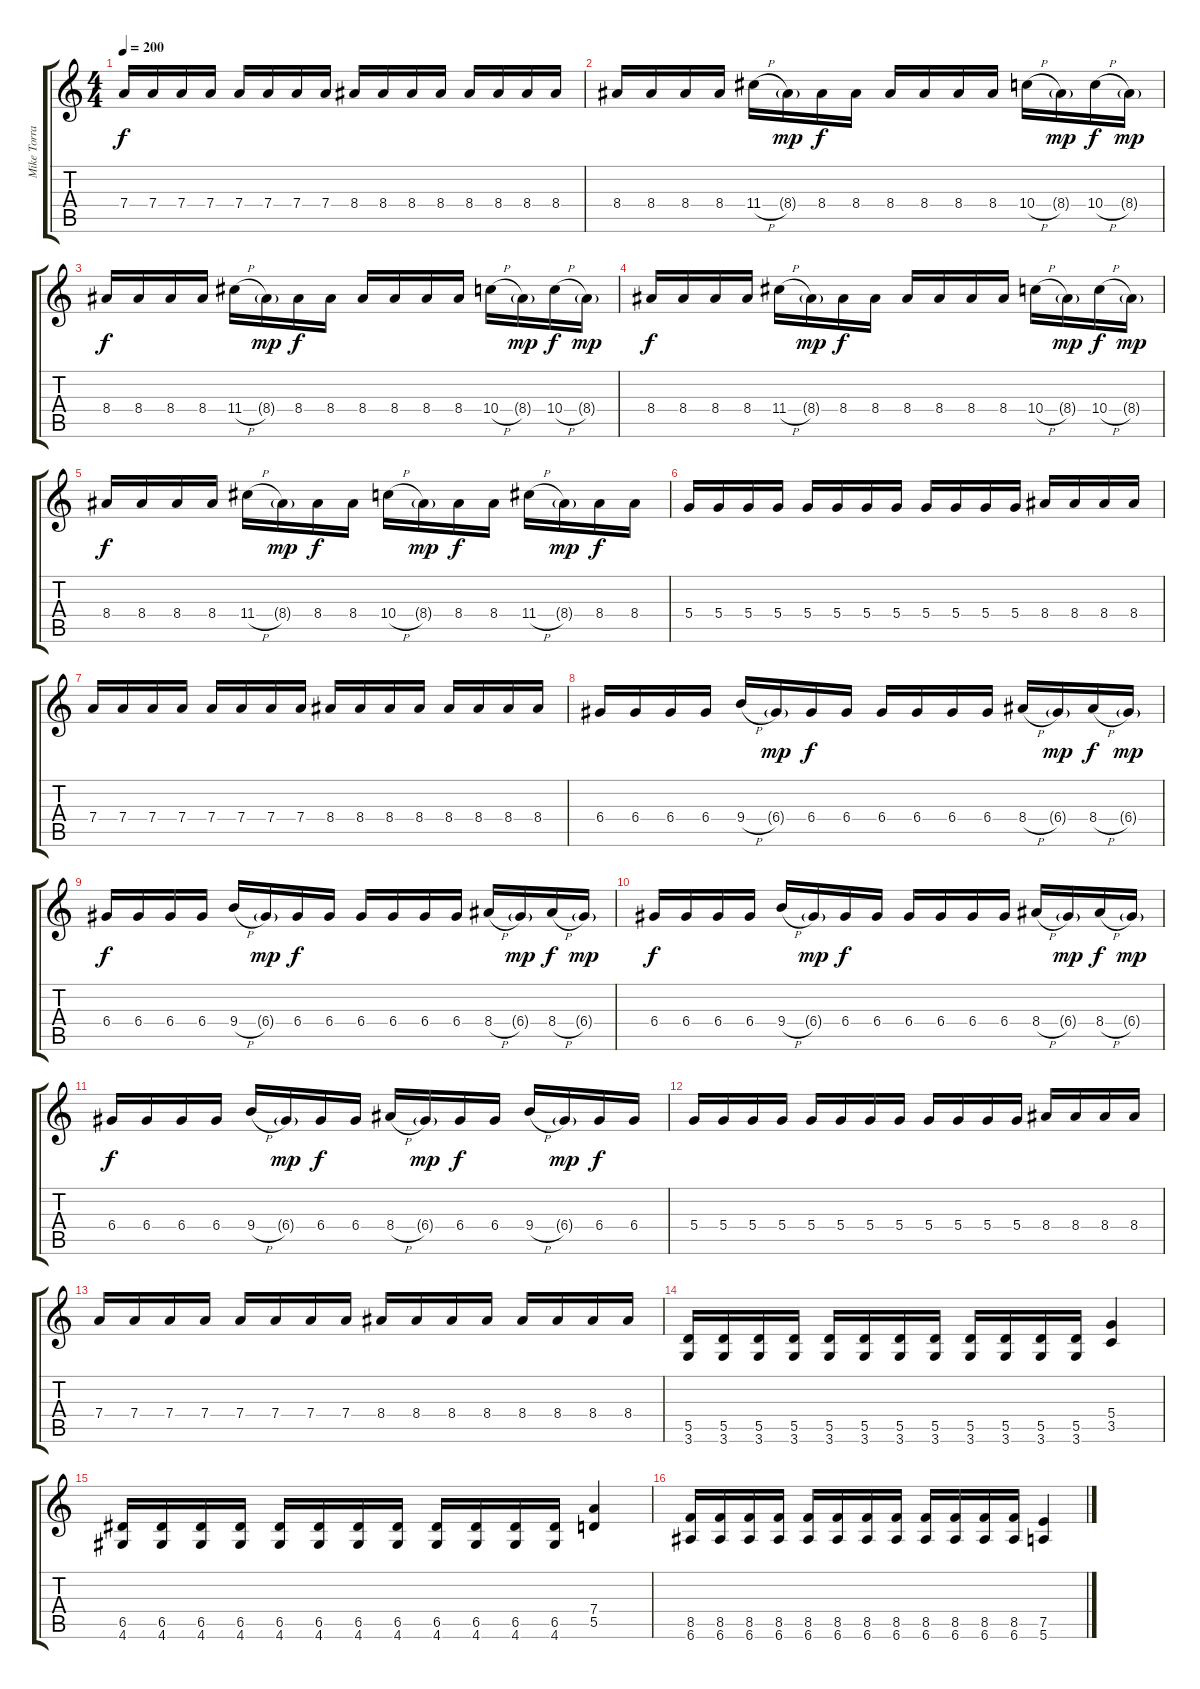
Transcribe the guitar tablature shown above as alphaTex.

\track ("Mike Torrao" "Mike Torra") {instrument distortionguitar}
\staff {score tabs}
\tuning (E4 B3 G3 D3 A2 E2) {hide}
\ts (4 4)
\tempo 200
\clef g2
\ks c
7.4.16{dy f} 7.4.16 7.4.16 7.4.16 7.4.16 7.4.16 7.4.16 7.4.16 8.4.16 8.4.16 8.4.16 8.4.16 8.4.16 8.4.16 8.4.16 8.4.16 |
8.4.16 8.4.16 8.4.16 8.4.16 11.4{h}.16 8.4{g}.16{dy mp} 8.4.16{dy f} 8.4.16 8.4.16 8.4.16 8.4.16 8.4.16 10.4{h}.16 8.4{g}.16{dy mp} 10.4{h}.16{dy f} 8.4{g}.16{dy mp} |
8.4.16{dy f} 8.4.16 8.4.16 8.4.16 11.4{h}.16 8.4{g}.16{dy mp} 8.4.16{dy f} 8.4.16 8.4.16 8.4.16 8.4.16 8.4.16 10.4{h}.16 8.4{g}.16{dy mp} 10.4{h}.16{dy f} 8.4{g}.16{dy mp} |
8.4.16{dy f} 8.4.16 8.4.16 8.4.16 11.4{h}.16 8.4{g}.16{dy mp} 8.4.16{dy f} 8.4.16 8.4.16 8.4.16 8.4.16 8.4.16 10.4{h}.16 8.4{g}.16{dy mp} 10.4{h}.16{dy f} 8.4{g}.16{dy mp} |
8.4.16{dy f} 8.4.16 8.4.16 8.4.16 11.4{h}.16 8.4{g}.16{dy mp} 8.4.16{dy f} 8.4.16 10.4{h}.16 8.4{g}.16{dy mp} 8.4.16{dy f} 8.4.16 11.4{h}.16 8.4{g}.16{dy mp} 8.4.16{dy f} 8.4.16 |
5.4.16 5.4.16 5.4.16 5.4.16 5.4.16 5.4.16 5.4.16 5.4.16 5.4.16 5.4.16 5.4.16 5.4.16 8.4.16 8.4.16 8.4.16 8.4.16 |
7.4.16 7.4.16 7.4.16 7.4.16 7.4.16 7.4.16 7.4.16 7.4.16 8.4.16 8.4.16 8.4.16 8.4.16 8.4.16 8.4.16 8.4.16 8.4.16 |
6.4.16 6.4.16 6.4.16 6.4.16 9.4{h}.16 6.4{g}.16{dy mp} 6.4.16{dy f} 6.4.16 6.4.16 6.4.16 6.4.16 6.4.16 8.4{h}.16 6.4{g}.16{dy mp} 8.4{h}.16{dy f} 6.4{g}.16{dy mp} |
6.4.16{dy f} 6.4.16 6.4.16 6.4.16 9.4{h}.16 6.4{g}.16{dy mp} 6.4.16{dy f} 6.4.16 6.4.16 6.4.16 6.4.16 6.4.16 8.4{h}.16 6.4{g}.16{dy mp} 8.4{h}.16{dy f} 6.4{g}.16{dy mp} |
6.4.16{dy f} 6.4.16 6.4.16 6.4.16 9.4{h}.16 6.4{g}.16{dy mp} 6.4.16{dy f} 6.4.16 6.4.16 6.4.16 6.4.16 6.4.16 8.4{h}.16 6.4{g}.16{dy mp} 8.4{h}.16{dy f} 6.4{g}.16{dy mp} |
6.4.16{dy f} 6.4.16 6.4.16 6.4.16 9.4{h}.16 6.4{g}.16{dy mp} 6.4.16{dy f} 6.4.16 8.4{h}.16 6.4{g}.16{dy mp} 6.4.16{dy f} 6.4.16 9.4{h}.16 6.4{g}.16{dy mp} 6.4.16{dy f} 6.4.16 |
5.4.16 5.4.16 5.4.16 5.4.16 5.4.16 5.4.16 5.4.16 5.4.16 5.4.16 5.4.16 5.4.16 5.4.16 8.4.16 8.4.16 8.4.16 8.4.16 |
7.4.16 7.4.16 7.4.16 7.4.16 7.4.16 7.4.16 7.4.16 7.4.16 8.4.16 8.4.16 8.4.16 8.4.16 8.4.16 8.4.16 8.4.16 8.4.16 |
(5.5 3.6).16 (5.5 3.6).16 (5.5 3.6).16 (5.5 3.6).16 (5.5 3.6).16 (5.5 3.6).16 (5.5 3.6).16 (5.5 3.6).16 (5.5 3.6).16 (5.5 3.6).16 (5.5 3.6).16 (5.5 3.6).16 (5.4 3.5).4 |
(6.5 4.6).16 (6.5 4.6).16 (6.5 4.6).16 (6.5 4.6).16 (6.5 4.6).16 (6.5 4.6).16 (6.5 4.6).16 (6.5 4.6).16 (6.5 4.6).16 (6.5 4.6).16 (6.5 4.6).16 (6.5 4.6).16 (7.4 5.5).4 |
(8.5 6.6).16 (8.5 6.6).16 (8.5 6.6).16 (8.5 6.6).16 (8.5 6.6).16 (8.5 6.6).16 (8.5 6.6).16 (8.5 6.6).16 (8.5 6.6).16 (8.5 6.6).16 (8.5 6.6).16 (8.5 6.6).16 (7.5 5.6).4
